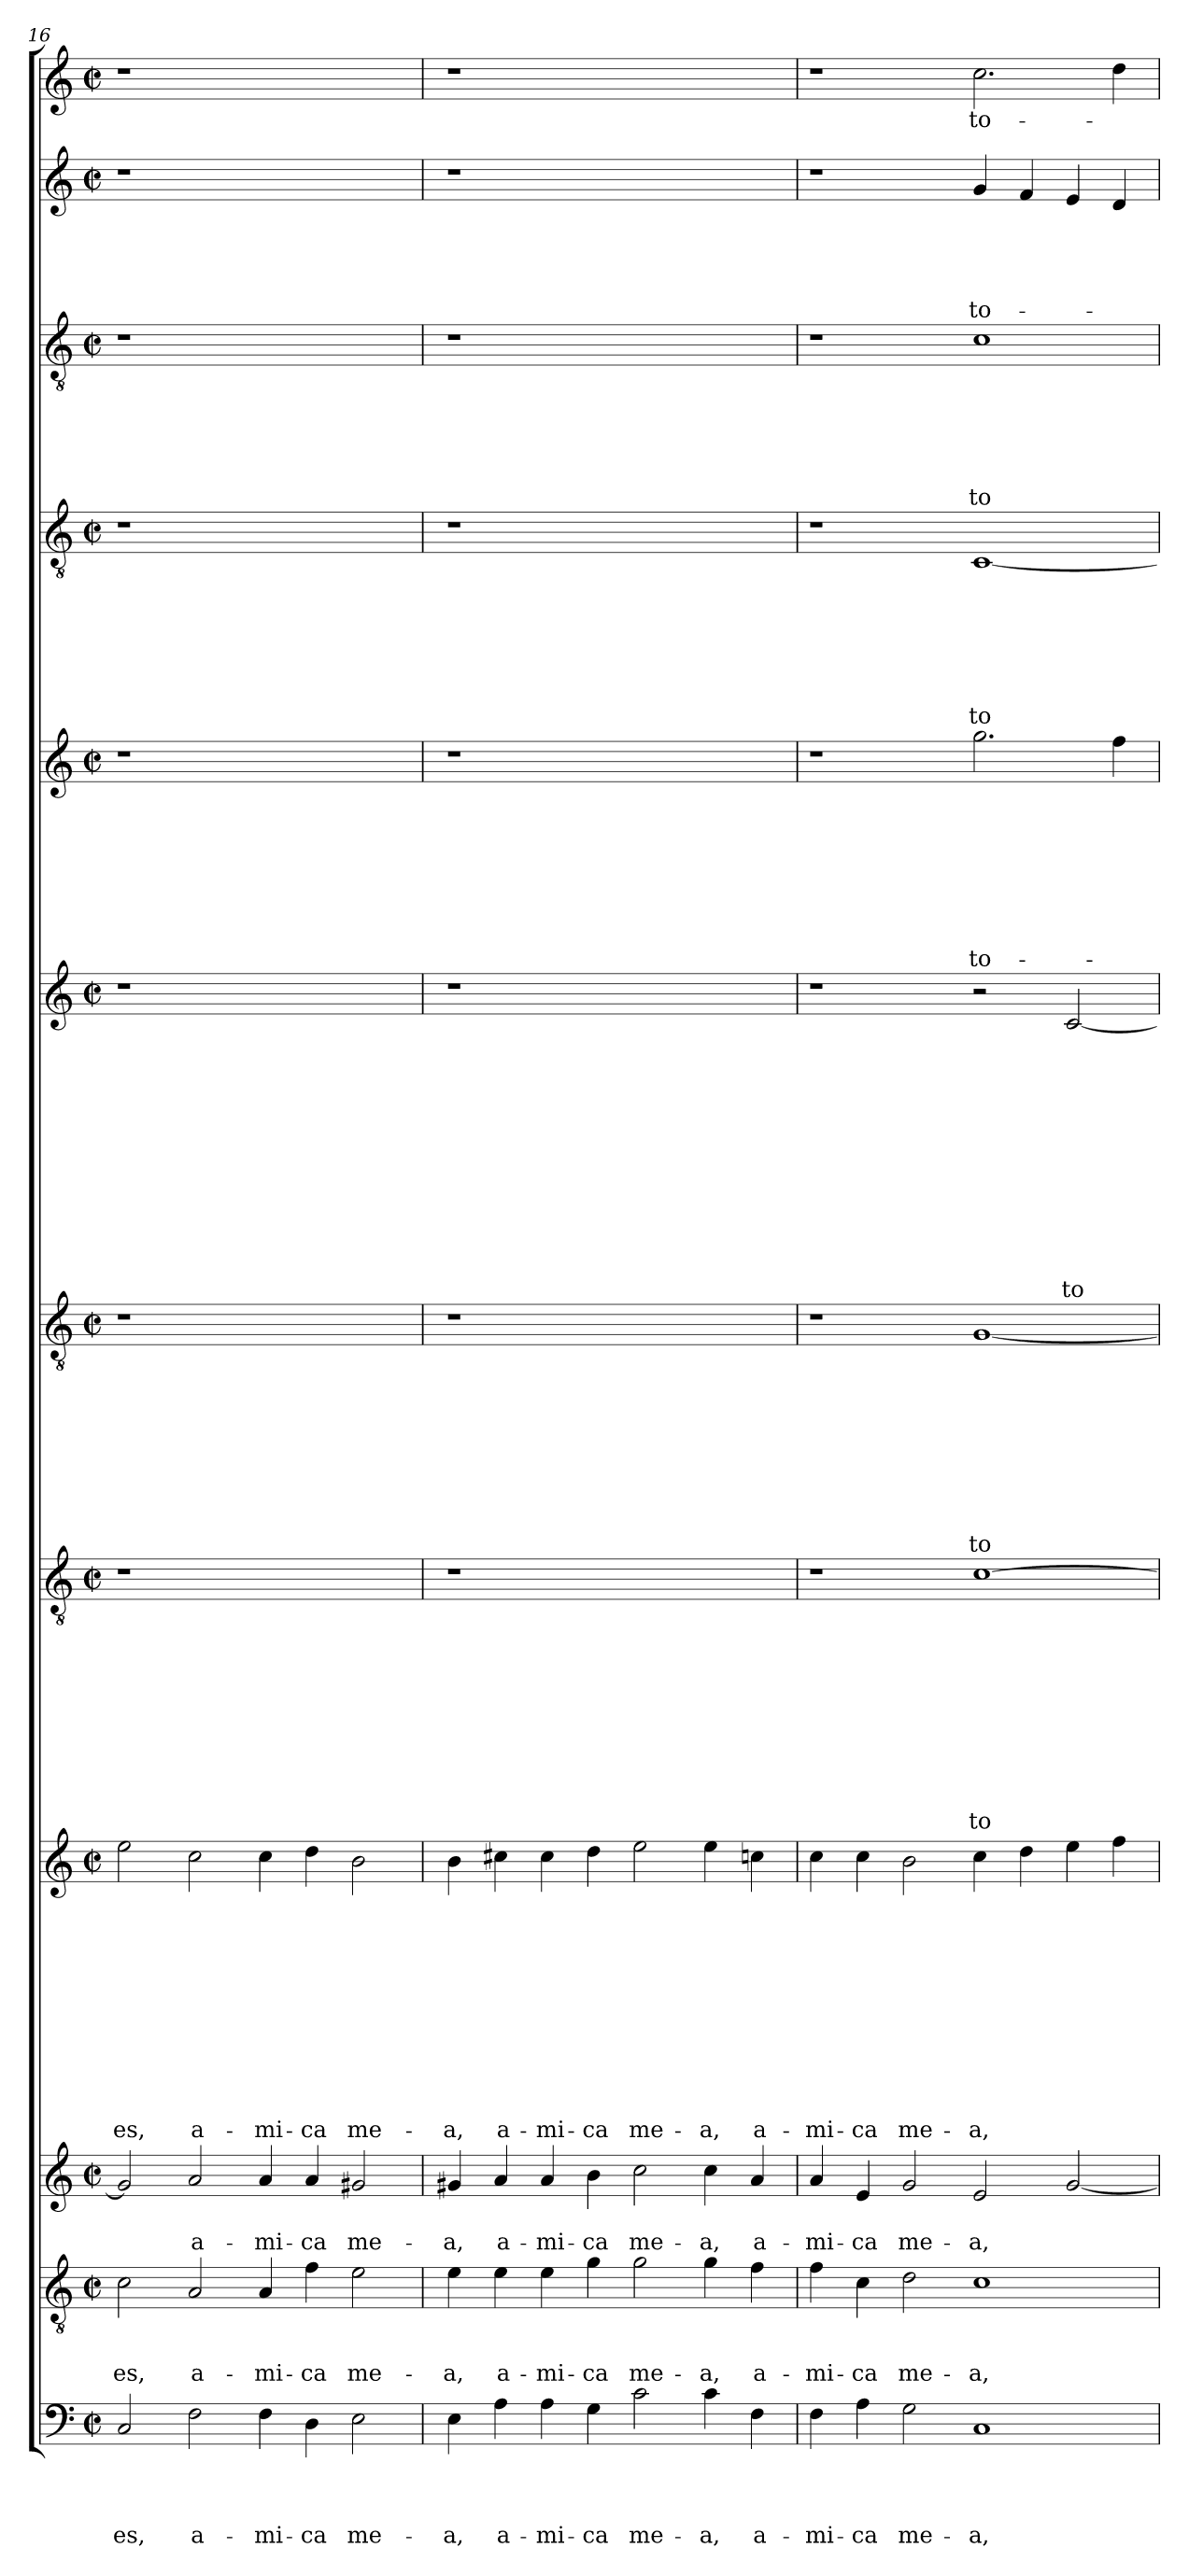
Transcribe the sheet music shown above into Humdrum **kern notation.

**kern	**text	**text	**text	**text	**kern	**text	**text	**text	**kern	**text	**text	**kern	**text	**text	**text	**text	**text	**text	**text	**text	**text	**text	**text	**kern	**text	**text	**text	**text	**text	**text	**text	**text	**text	**text	**kern	**text	**text	**text	**text	**text	**text	**text	**text	**text	**kern	**text	**text	**text	**text	**text	**text	**text	**text	**text	**text	**text	**text	**kern	**text	**text	**text	**text	**text	**text	**text	**text	**kern	**text	**text	**text	**text	**text	**text	**text	**kern	**text	**text	**text	**text	**text	**text	**kern	**text	**text	**text	**text	**text	**kern	**text
*part12	*part12	*part12	*part12	*part12	*part11	*part11	*part11	*part11	*part10	*part10	*part10	*part9	*part9	*part9	*part9	*part9	*part9	*part9	*part9	*part9	*part9	*part9	*part9	*part8	*part8	*part8	*part8	*part8	*part8	*part8	*part8	*part8	*part8	*part8	*part7	*part7	*part7	*part7	*part7	*part7	*part7	*part7	*part7	*part7	*part6	*part6	*part6	*part6	*part6	*part6	*part6	*part6	*part6	*part6	*part6	*part6	*part6	*part5	*part5	*part5	*part5	*part5	*part5	*part5	*part5	*part5	*part4	*part4	*part4	*part4	*part4	*part4	*part4	*part4	*part3	*part3	*part3	*part3	*part3	*part3	*part3	*part2	*part2	*part2	*part2	*part2	*part2	*part1	*part1
*staff12	*staff12	*staff12	*staff12	*staff12	*staff11	*staff11	*staff11	*staff11	*staff10	*staff10	*staff10	*staff9	*staff9	*staff9	*staff9	*staff9	*staff9	*staff9	*staff9	*staff9	*staff9	*staff9	*staff9	*staff8	*staff8	*staff8	*staff8	*staff8	*staff8	*staff8	*staff8	*staff8	*staff8	*staff8	*staff7	*staff7	*staff7	*staff7	*staff7	*staff7	*staff7	*staff7	*staff7	*staff7	*staff6	*staff6	*staff6	*staff6	*staff6	*staff6	*staff6	*staff6	*staff6	*staff6	*staff6	*staff6	*staff6	*staff5	*staff5	*staff5	*staff5	*staff5	*staff5	*staff5	*staff5	*staff5	*staff4	*staff4	*staff4	*staff4	*staff4	*staff4	*staff4	*staff4	*staff3	*staff3	*staff3	*staff3	*staff3	*staff3	*staff3	*staff2	*staff2	*staff2	*staff2	*staff2	*staff2	*staff1	*staff1
!!LO:LB:g=z
*clefF4	*	*	*	*	*clefGv2	*	*	*	*clefG2	*	*	*clefG2	*	*	*	*	*	*	*	*	*	*	*	*clefGv2	*	*	*	*	*	*	*	*	*	*	*clefGv2	*	*	*	*	*	*	*	*	*	*clefG2	*	*	*	*	*	*	*	*	*	*	*	*	*clefG2	*	*	*	*	*	*	*	*	*clefGv2	*	*	*	*	*	*	*	*clefGv2	*	*	*	*	*	*	*clefG2	*	*	*	*	*	*clefG2	*
*k[]	*	*	*	*	*k[]	*	*	*	*k[]	*	*	*k[]	*	*	*	*	*	*	*	*	*	*	*	*k[]	*	*	*	*	*	*	*	*	*	*	*k[]	*	*	*	*	*	*	*	*	*	*k[]	*	*	*	*	*	*	*	*	*	*	*	*	*k[]	*	*	*	*	*	*	*	*	*k[]	*	*	*	*	*	*	*	*k[]	*	*	*	*	*	*	*k[]	*	*	*	*	*	*k[]	*
*C:	*	*	*	*	*C:	*	*	*	*C:	*	*	*C:	*	*	*	*	*	*	*	*	*	*	*	*C:	*	*	*	*	*	*	*	*	*	*	*C:	*	*	*	*	*	*	*	*	*	*C:	*	*	*	*	*	*	*	*	*	*	*	*	*C:	*	*	*	*	*	*	*	*	*C:	*	*	*	*	*	*	*	*C:	*	*	*	*	*	*	*C:	*	*	*	*	*	*C:	*
*M2/2	*	*	*	*	*M2/2	*	*	*	*M2/2	*	*	*M2/2	*	*	*	*	*	*	*	*	*	*	*	*M2/2	*	*	*	*	*	*	*	*	*	*	*M2/2	*	*	*	*	*	*	*	*	*	*M2/2	*	*	*	*	*	*	*	*	*	*	*	*	*M2/2	*	*	*	*	*	*	*	*	*M2/2	*	*	*	*	*	*	*	*M2/2	*	*	*	*	*	*	*M2/2	*	*	*	*	*	*M2/2	*
*met(c|)	*	*	*	*	*met(c|)	*	*	*	*met(c|)	*	*	*met(c|)	*	*	*	*	*	*	*	*	*	*	*	*met(c|)	*	*	*	*	*	*	*	*	*	*	*met(c|)	*	*	*	*	*	*	*	*	*	*met(c|)	*	*	*	*	*	*	*	*	*	*	*	*	*met(c|)	*	*	*	*	*	*	*	*	*met(c|)	*	*	*	*	*	*	*	*met(c|)	*	*	*	*	*	*	*met(c|)	*	*	*	*	*	*met(c|)	*
=16	=16	=16	=16	=16	=16	=16	=16	=16	=16	=16	=16	=16	=16	=16	=16	=16	=16	=16	=16	=16	=16	=16	=16	=16	=16	=16	=16	=16	=16	=16	=16	=16	=16	=16	=16	=16	=16	=16	=16	=16	=16	=16	=16	=16	=16	=16	=16	=16	=16	=16	=16	=16	=16	=16	=16	=16	=16	=16	=16	=16	=16	=16	=16	=16	=16	=16	=16	=16	=16	=16	=16	=16	=16	=16	=16	=16	=16	=16	=16	=16	=16	=16	=16	=16	=16	=16	=16	=16	=16
2C/	.	.	.	es,	2c\	.	.	es,	2g/]	.	.	2ee\	.	.	.	.	.	.	.	.	.	.	es,	1r	.	.	.	.	.	.	.	.	.	.	1r	.	.	.	.	.	.	.	.	.	1r	.	.	.	.	.	.	.	.	.	.	.	.	1r	.	.	.	.	.	.	.	.	1r	.	.	.	.	.	.	.	1r	.	.	.	.	.	.	1r	.	.	.	.	.	1r	.
2F\	.	.	.	a-	2A/	.	.	a-	2a/	.	a-	2cc\	.	.	.	.	.	.	.	.	.	.	a-	.	.	.	.	.	.	.	.	.	.	.	.	.	.	.	.	.	.	.	.	.	.	.	.	.	.	.	.	.	.	.	.	.	.	.	.	.	.	.	.	.	.	.	.	.	.	.	.	.	.	.	.	.	.	.	.	.	.	.	.	.	.	.	.	.	.
4F\	.	.	.	-mi-	4A/	.	.	-mi-	4a/	.	-mi-	4cc\	.	.	.	.	.	.	.	.	.	.	-mi-	1ryy	.	.	.	.	.	.	.	.	.	.	1ryy	.	.	.	.	.	.	.	.	.	1ryy	.	.	.	.	.	.	.	.	.	.	.	.	1ryy	.	.	.	.	.	.	.	.	1ryy	.	.	.	.	.	.	.	1ryy	.	.	.	.	.	.	1ryy	.	.	.	.	.	1ryy	.
4D\	.	.	.	-ca	4f\	.	.	-ca	4a/	.	-ca	4dd\	.	.	.	.	.	.	.	.	.	.	-ca	.	.	.	.	.	.	.	.	.	.	.	.	.	.	.	.	.	.	.	.	.	.	.	.	.	.	.	.	.	.	.	.	.	.	.	.	.	.	.	.	.	.	.	.	.	.	.	.	.	.	.	.	.	.	.	.	.	.	.	.	.	.	.	.	.	.
2E\	.	.	.	me-	2e\	.	.	me-	2g#X/	.	me-	2b\	.	.	.	.	.	.	.	.	.	.	me-	.	.	.	.	.	.	.	.	.	.	.	.	.	.	.	.	.	.	.	.	.	.	.	.	.	.	.	.	.	.	.	.	.	.	.	.	.	.	.	.	.	.	.	.	.	.	.	.	.	.	.	.	.	.	.	.	.	.	.	.	.	.	.	.	.	.
=17	=17	=17	=17	=17	=17	=17	=17	=17	=17	=17	=17	=17	=17	=17	=17	=17	=17	=17	=17	=17	=17	=17	=17	=17	=17	=17	=17	=17	=17	=17	=17	=17	=17	=17	=17	=17	=17	=17	=17	=17	=17	=17	=17	=17	=17	=17	=17	=17	=17	=17	=17	=17	=17	=17	=17	=17	=17	=17	=17	=17	=17	=17	=17	=17	=17	=17	=17	=17	=17	=17	=17	=17	=17	=17	=17	=17	=17	=17	=17	=17	=17	=17	=17	=17	=17	=17	=17	=17	=17
4E\	.	.	.	-a,	4e\	.	.	-a,	4g#X/	.	-a,	4b\	.	.	.	.	.	.	.	.	.	.	-a,	1r	.	.	.	.	.	.	.	.	.	.	1r	.	.	.	.	.	.	.	.	.	1r	.	.	.	.	.	.	.	.	.	.	.	.	1r	.	.	.	.	.	.	.	.	1r	.	.	.	.	.	.	.	1r	.	.	.	.	.	.	1r	.	.	.	.	.	1r	.
4A\	.	.	.	a-	4e\	.	.	a-	4a/	.	a-	4cc#X\	.	.	.	.	.	.	.	.	.	.	a-	.	.	.	.	.	.	.	.	.	.	.	.	.	.	.	.	.	.	.	.	.	.	.	.	.	.	.	.	.	.	.	.	.	.	.	.	.	.	.	.	.	.	.	.	.	.	.	.	.	.	.	.	.	.	.	.	.	.	.	.	.	.	.	.	.	.
4A\	.	.	.	-mi-	4e\	.	.	-mi-	4a/	.	-mi-	4cc#\	.	.	.	.	.	.	.	.	.	.	-mi-	.	.	.	.	.	.	.	.	.	.	.	.	.	.	.	.	.	.	.	.	.	.	.	.	.	.	.	.	.	.	.	.	.	.	.	.	.	.	.	.	.	.	.	.	.	.	.	.	.	.	.	.	.	.	.	.	.	.	.	.	.	.	.	.	.	.
4G\	.	.	.	-ca	4g\	.	.	-ca	4b\	.	-ca	4dd\	.	.	.	.	.	.	.	.	.	.	-ca	.	.	.	.	.	.	.	.	.	.	.	.	.	.	.	.	.	.	.	.	.	.	.	.	.	.	.	.	.	.	.	.	.	.	.	.	.	.	.	.	.	.	.	.	.	.	.	.	.	.	.	.	.	.	.	.	.	.	.	.	.	.	.	.	.	.
2c\	.	.	.	me-	2g\	.	.	me-	2cc\	.	me-	2ee\	.	.	.	.	.	.	.	.	.	.	me-	1ryy	.	.	.	.	.	.	.	.	.	.	1ryy	.	.	.	.	.	.	.	.	.	1ryy	.	.	.	.	.	.	.	.	.	.	.	.	1ryy	.	.	.	.	.	.	.	.	1ryy	.	.	.	.	.	.	.	1ryy	.	.	.	.	.	.	1ryy	.	.	.	.	.	1ryy	.
4c\	.	.	.	-a,	4g\	.	.	-a,	4cc\	.	-a,	4ee\	.	.	.	.	.	.	.	.	.	.	-a,	.	.	.	.	.	.	.	.	.	.	.	.	.	.	.	.	.	.	.	.	.	.	.	.	.	.	.	.	.	.	.	.	.	.	.	.	.	.	.	.	.	.	.	.	.	.	.	.	.	.	.	.	.	.	.	.	.	.	.	.	.	.	.	.	.	.
4F\	.	.	.	a-	4f\	.	.	a-	4a/	.	a-	4ccn\	.	.	.	.	.	.	.	.	.	.	a-	.	.	.	.	.	.	.	.	.	.	.	.	.	.	.	.	.	.	.	.	.	.	.	.	.	.	.	.	.	.	.	.	.	.	.	.	.	.	.	.	.	.	.	.	.	.	.	.	.	.	.	.	.	.	.	.	.	.	.	.	.	.	.	.	.	.
=18	=18	=18	=18	=18	=18	=18	=18	=18	=18	=18	=18	=18	=18	=18	=18	=18	=18	=18	=18	=18	=18	=18	=18	=18	=18	=18	=18	=18	=18	=18	=18	=18	=18	=18	=18	=18	=18	=18	=18	=18	=18	=18	=18	=18	=18	=18	=18	=18	=18	=18	=18	=18	=18	=18	=18	=18	=18	=18	=18	=18	=18	=18	=18	=18	=18	=18	=18	=18	=18	=18	=18	=18	=18	=18	=18	=18	=18	=18	=18	=18	=18	=18	=18	=18	=18	=18	=18	=18	=18
4F\	.	.	.	-mi-	4f\	.	.	-mi-	4a/	.	-mi-	4cc\	.	.	.	.	.	.	.	.	.	.	-mi-	1r	.	.	.	.	.	.	.	.	.	.	1r	.	.	.	.	.	.	.	.	.	1r	.	.	.	.	.	.	.	.	.	.	.	.	1r	.	.	.	.	.	.	.	.	1r	.	.	.	.	.	.	.	1r	.	.	.	.	.	.	1r	.	.	.	.	.	1r	.
4A\	.	.	.	-ca	4c\	.	.	-ca	4e/	.	-ca	4cc\	.	.	.	.	.	.	.	.	.	.	-ca	.	.	.	.	.	.	.	.	.	.	.	.	.	.	.	.	.	.	.	.	.	.	.	.	.	.	.	.	.	.	.	.	.	.	.	.	.	.	.	.	.	.	.	.	.	.	.	.	.	.	.	.	.	.	.	.	.	.	.	.	.	.	.	.	.	.
2G\	.	.	.	me-	2d\	.	.	me-	2g/	.	me-	2b\	.	.	.	.	.	.	.	.	.	.	me-	.	.	.	.	.	.	.	.	.	.	.	.	.	.	.	.	.	.	.	.	.	.	.	.	.	.	.	.	.	.	.	.	.	.	.	.	.	.	.	.	.	.	.	.	.	.	.	.	.	.	.	.	.	.	.	.	.	.	.	.	.	.	.	.	.	.
1C	.	.	.	-a,	1c	.	.	-a,	2e/	.	-a,	4cc\	.	.	.	.	.	.	.	.	.	.	-a,	[1c	.	.	.	.	.	.	.	.	.	to-	[1G	.	.	.	.	.	.	.	.	to-	2r	.	.	.	.	.	.	.	.	.	.	.	.	2.gg\	.	.	.	.	.	.	.	to-	[1C	.	.	.	.	.	.	to-	1c	.	.	.	.	.	to-	4g/	.	.	.	.	to-	2.cc\	to-
.	.	.	.	.	.	.	.	.	.	.	.	4dd\	.	.	.	.	.	.	.	.	.	.	.	.	.	.	.	.	.	.	.	.	.	.	.	.	.	.	.	.	.	.	.	.	.	.	.	.	.	.	.	.	.	.	.	.	.	.	.	.	.	.	.	.	.	.	.	.	.	.	.	.	.	.	.	.	.	.	.	.	.	4f/	.	.	.	.	.	.	.
.	.	.	.	.	.	.	.	.	[2g/	.	.	4ee\	.	.	.	.	.	.	.	.	.	.	.	.	.	.	.	.	.	.	.	.	.	.	.	.	.	.	.	.	.	.	.	.	[2c/	.	.	.	.	.	.	.	.	.	.	.	to-	.	.	.	.	.	.	.	.	.	.	.	.	.	.	.	.	.	.	.	.	.	.	.	.	4e/	.	.	.	.	.	.	.
.	.	.	.	.	.	.	.	.	.	.	.	4ff\	.	.	.	.	.	.	.	.	.	.	.	.	.	.	.	.	.	.	.	.	.	.	.	.	.	.	.	.	.	.	.	.	.	.	.	.	.	.	.	.	.	.	.	.	.	4ff\	.	.	.	.	.	.	.	.	.	.	.	.	.	.	.	.	.	.	.	.	.	.	.	4d/	.	.	.	.	.	4dd\	.
=	=	=	=	=	=	=	=	=	=	=	=	=	=	=	=	=	=	=	=	=	=	=	=	=	=	=	=	=	=	=	=	=	=	=	=	=	=	=	=	=	=	=	=	=	=	=	=	=	=	=	=	=	=	=	=	=	=	=	=	=	=	=	=	=	=	=	=	=	=	=	=	=	=	=	=	=	=	=	=	=	=	=	=	=	=	=	=	=	=
*-	*-	*-	*-	*-	*-	*-	*-	*-	*-	*-	*-	*-	*-	*-	*-	*-	*-	*-	*-	*-	*-	*-	*-	*-	*-	*-	*-	*-	*-	*-	*-	*-	*-	*-	*-	*-	*-	*-	*-	*-	*-	*-	*-	*-	*-	*-	*-	*-	*-	*-	*-	*-	*-	*-	*-	*-	*-	*-	*-	*-	*-	*-	*-	*-	*-	*-	*-	*-	*-	*-	*-	*-	*-	*-	*-	*-	*-	*-	*-	*-	*-	*-	*-	*-	*-	*-	*-	*-	*-
